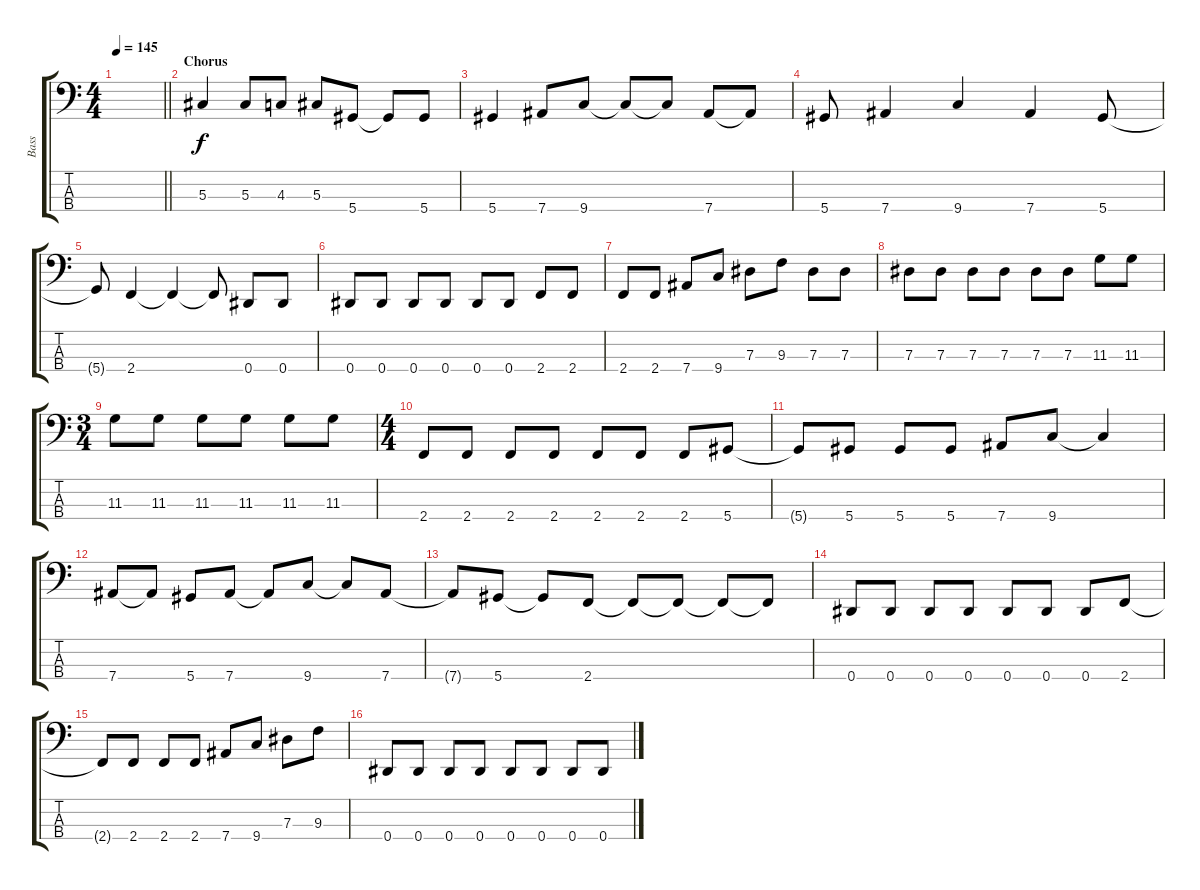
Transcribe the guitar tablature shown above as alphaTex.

\track ("Bass" "Bass") {instrument electricbassfinger}
\staff {score tabs}
\tuning (Gb2 Db2 Ab1 Eb1) {hide}
\ts (4 4)
\tempo 145
\clef f4
\barLineRight lightlight
\ks c
|
\section ("" "Chorus")
5.3.4 5.3.8 4.3.8 5.3.8 5.4.8 5.4{t}.8 5.4.8 |
5.4.4 7.4.8 9.4.8 9.4{t}.8 9.4{t}.8 7.4.8 7.4{t}.8 |
5.4.8 7.4.4 9.4.4 7.4.4 5.4.8 |
5.4{t}.8 2.4.4 2.4{t}.4 2.4{t}.8 0.4.8 0.4.8 |
0.4.8 0.4.8 0.4.8 0.4.8 0.4.8 0.4.8 2.4.8 2.4.8 |
2.4.8 2.4.8 7.4.8 9.4.8 7.3.8 9.3.8 7.3.8 7.3.8 |
7.3.8 7.3.8 7.3.8 7.3.8 7.3.8 7.3.8 11.3.8 11.3.8 |
\ts (3 4)
11.3.8 11.3.8 11.3.8 11.3.8 11.3.8 11.3.8 |
\ts (4 4)
2.4.8 2.4.8 2.4.8 2.4.8 2.4.8 2.4.8 2.4.8 5.4.8 |
5.4{t}.8 5.4.8 5.4.8 5.4.8 7.4.8 9.4.8 9.4{t}.4 |
7.4.8 7.4{t}.8 5.4.8 7.4.8 7.4{t}.8 9.4.8 9.4{t}.8 7.4.8 |
7.4{t}.8 5.4.8 5.4{t}.8 2.4.8 2.4{t}.8 2.4{t}.8 2.4{t}.8 2.4{t}.8 |
0.4.8 0.4.8 0.4.8 0.4.8 0.4.8 0.4.8 0.4.8 2.4.8 |
2.4{t}.8 2.4.8 2.4.8 2.4.8 7.4.8 9.4.8 7.3.8 9.3.8 |
0.4.8 0.4.8 0.4.8 0.4.8 0.4.8 0.4.8 0.4.8 0.4.8
